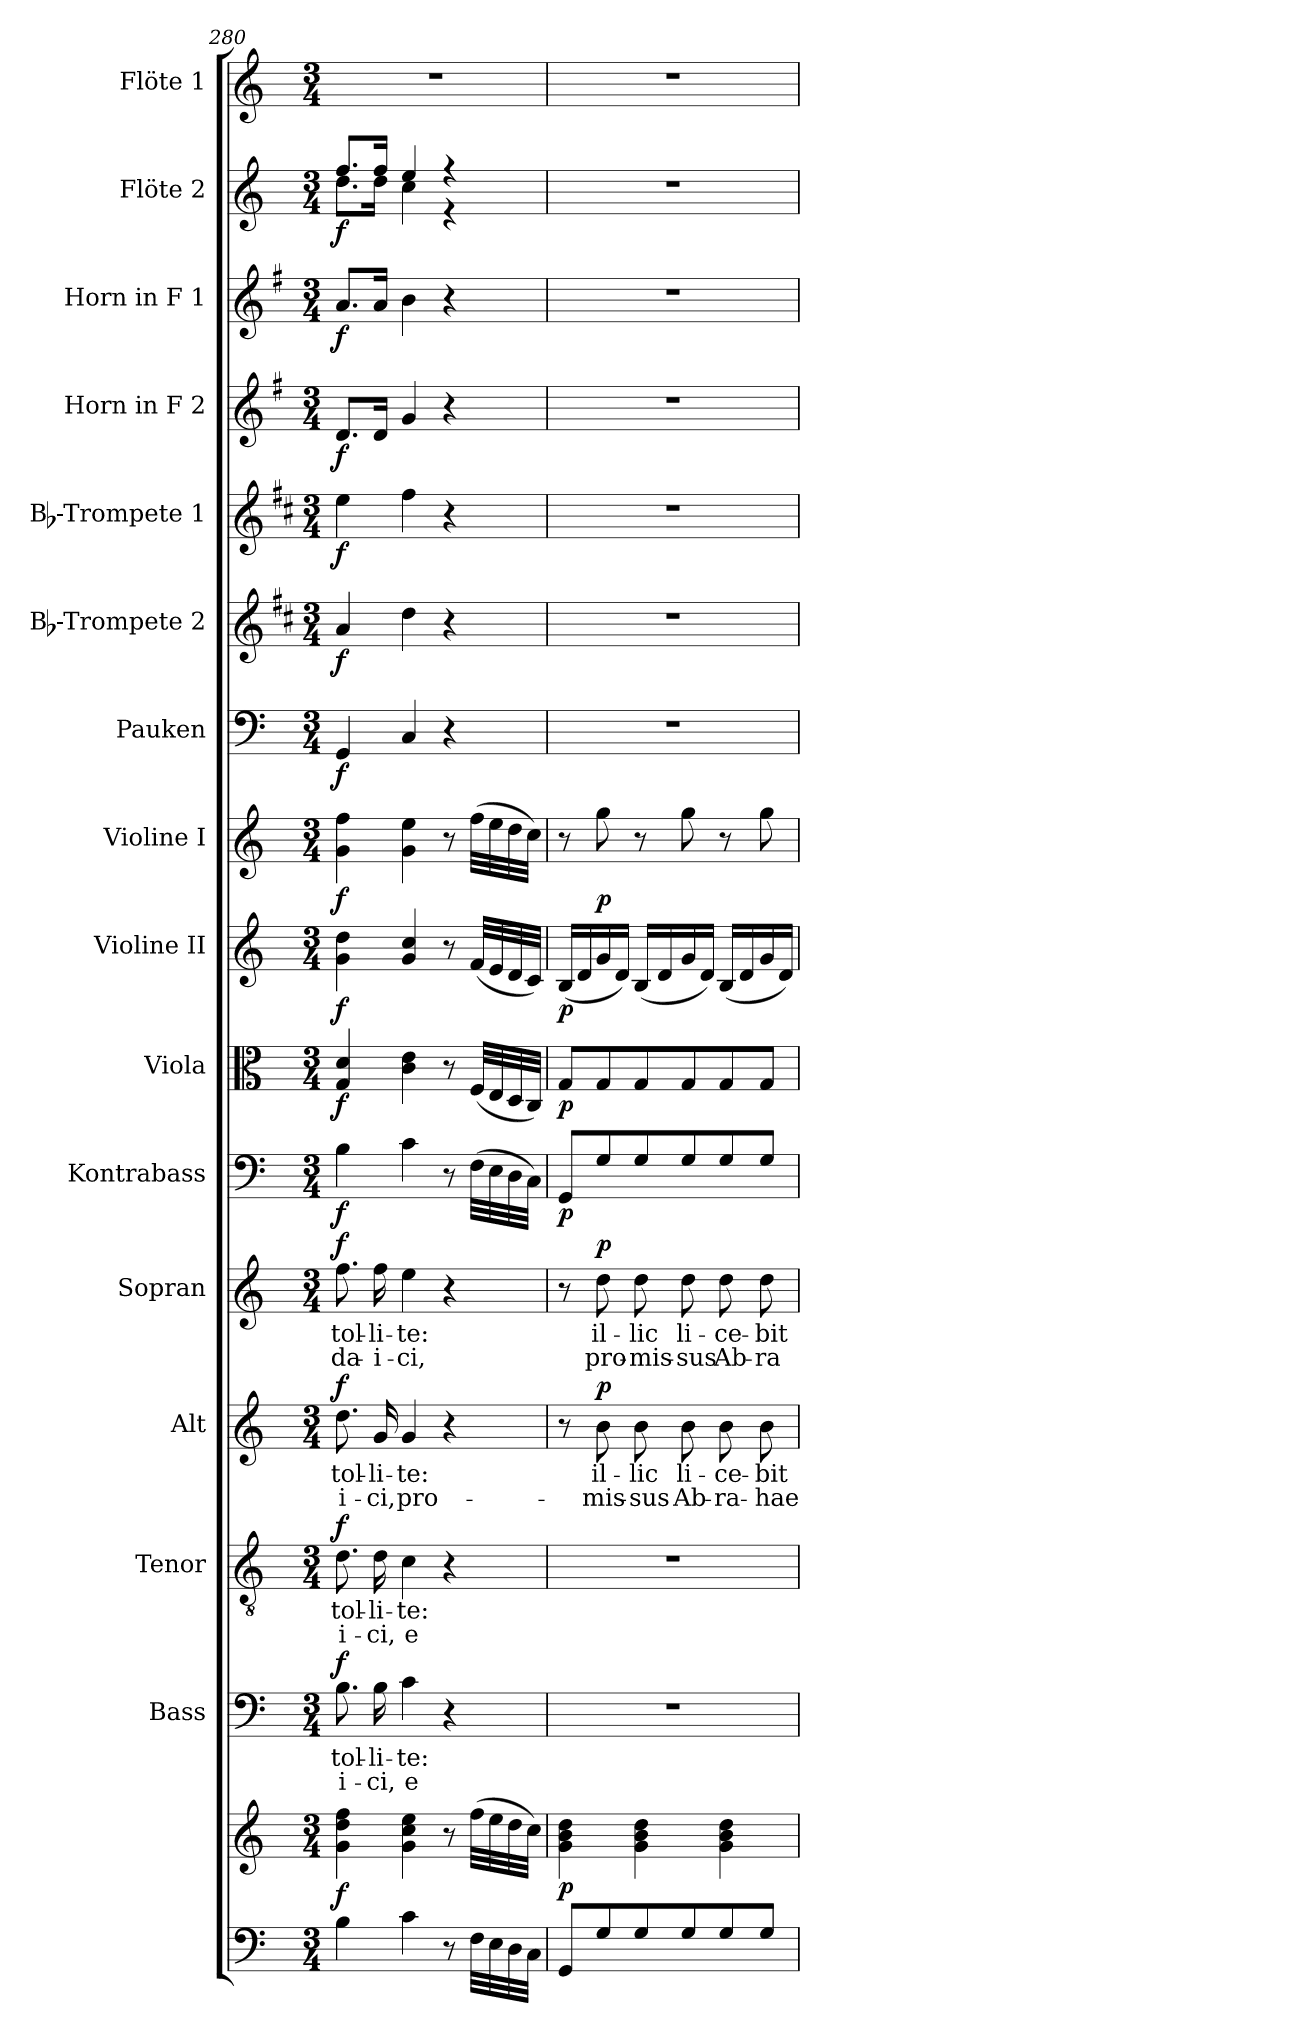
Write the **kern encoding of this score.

**kern	**kern	**dynam	**kern	**text	**text	**dynam	**kern	**text	**text	**dynam	**kern	**text	**text	**dynam	**kern	**text	**text	**dynam	**kern	**dynam	**kern	**dynam	**kern	**dynam	**kern	**dynam	**kern	**dynam	**kern	**dynam	**kern	**dynam	**kern	**dynam	**kern	**dynam	**kern	**dynam	**kern
*part16	*part16	*part16	*part15	*part15	*part15	*part15	*part14	*part14	*part14	*part14	*part13	*part13	*part13	*part13	*part12	*part12	*part12	*part12	*part11	*part11	*part10	*part10	*part9	*part9	*part8	*part8	*part7	*part7	*part6	*part6	*part5	*part5	*part4	*part4	*part3	*part3	*part2	*part2	*part1
*staff17	*staff16	*staff16/17	*staff15	*staff15	*staff15	*staff15	*staff14	*staff14	*staff14	*staff14	*staff13	*staff13	*staff13	*staff13	*staff12	*staff12	*staff12	*staff12	*staff11	*staff11	*staff10	*staff10	*staff9	*staff9	*staff8	*staff8	*staff7	*staff7	*staff6	*staff6	*staff5	*staff5	*staff4	*staff4	*staff3	*staff3	*staff2	*staff2	*staff1
*	*	*	*I"Bass	*	*	*	*I"Tenor	*	*	*	*I"Alt	*	*	*	*I"Sopran	*	*	*	*I"Kontrabass	*	*I"Viola	*	*I"Violine II	*	*I"Violine I	*	*I"Pauken	*	*I"Bb-Trompete 2	*	*I"Bb-Trompete 1	*	*I"Horn in F 2	*	*I"Horn in F 1	*	*I"Flöte 2	*	*I"Flöte 1
*	*	*	*I'B.	*	*	*	*I'T.	*	*	*	*I'A.	*	*	*	*I'S.	*	*	*	*I'Kb.	*	*I'Vla.	*	*I'Vl. II	*	*I'Vl. I	*	*I'Pk.	*	*I'Bb Trp. 2	*	*I'Bb Trp. 1	*	*	*	*	*	*I'Fl. 2	*	*I'Fl. 1
*clefF4	*clefG2	*	*clefF4	*	*	*	*clefGv2	*	*	*	*clefG2	*	*	*	*clefG2	*	*	*	*clefF4	*	*clefC3	*	*clefG2	*	*clefG2	*	*clefF4	*	*clefG2	*	*clefG2	*	*clefG2	*	*clefG2	*	*clefG2	*	*clefG2
*	*	*	*	*	*	*	*	*	*	*	*	*	*	*	*	*	*	*	*ITrd7c12	*	*	*	*	*	*	*	*	*	*ITrd1c2	*	*ITrd1c2	*	*ITrd4c7	*	*ITrd4c7	*	*	*	*
*k[]	*k[]	*	*k[]	*	*	*	*k[]	*	*	*	*k[]	*	*	*	*k[]	*	*	*	*k[]	*	*k[]	*	*k[]	*	*k[]	*	*k[]	*	*k[]	*	*k[]	*	*k[]	*	*k[]	*	*k[]	*	*k[]
*C:	*C:	*	*C:	*	*	*	*C:	*	*	*	*C:	*	*	*	*C:	*	*	*	*C:	*	*C:	*	*C:	*	*C:	*	*C:	*	*C:	*	*C:	*	*C:	*	*C:	*	*C:	*	*C:
*M3/4	*M3/4	*	*M3/4	*	*	*	*M3/4	*	*	*	*M3/4	*	*	*	*M3/4	*	*	*	*M3/4	*	*M3/4	*	*M3/4	*	*M3/4	*	*M3/4	*	*M3/4	*	*M3/4	*	*M3/4	*	*M3/4	*	*M3/4	*	*M3/4
=280	=280	=280	=280	=280	=280	=280	=280	=280	=280	=280	=280	=280	=280	=280	=280	=280	=280	=280	=280	=280	=280	=280	=280	=280	=280	=280	=280	=280	=280	=280	=280	=280	=280	=280	=280	=280	=280	=280	=280
!	!	!LO:DY:b	!	!LO:LY:b	!LO:LY:b	!LO:DY:a	!	!LO:LY:b	!LO:LY:b	!LO:DY:a	!	!LO:LY:b	!LO:LY:b	!LO:DY:a	!	!LO:LY:b	!LO:LY:b	!LO:DY:a	!	!LO:DY:b	!	!LO:DY:b	!	!LO:DY:b	!	!LO:DY:b	!	!LO:DY:b	!	!LO:DY:b	!	!LO:DY:b	!	!LO:DY:b	!	!LO:DY:b	!	!LO:DY:b	!
*	*	*	*	*	*	*	*	*	*	*	*	*	*	*	*	*	*	*	*	*	*	*	*	*	*	*	*	*	*	*	*	*	*	*	*	*	*^	*	*
4B\	4g\ 4dd\ 4ff\	f	8.B\	tol-	-i-	f	8.d\	tol-	-i-	f	8.dd\	tol-	-i-	f	8.ff\	tol-	-da-	f	4BB\	f	4G/ 4d/	f	4g\ 4dd\	f	4g\ 4ff\	f	4GG/	f	4g/	f	4dd\	f	8.G/L	f	8.d/L	f	8.ff/L	8.dd\L	f	2.r
!	!	!	!	!LO:LY:b	!LO:LY:b	!	!	!LO:LY:b	!LO:LY:b	!	!	!LO:LY:b	!LO:LY:b	!	!	!LO:LY:b	!LO:LY:b	!	!	!	!	!	!	!	!	!	!	!	!	!	!	!	!	!	!	!	!	!	!	!
.	.	.	16B\	-li-	-ci,	.	16d\	-li-	-ci,	.	16g/	-li-	-ci,	.	16ff\	-li-	-i-	.	.	.	.	.	.	.	.	.	.	.	.	.	.	.	16G/Jk	.	16d/Jk	.	16ff/Jk	16dd\Jk	.	.
!	!	!	!	!LO:LY:b	!LO:LY:b	!	!	!LO:LY:b	!LO:LY:b	!	!	!LO:LY:b	!LO:LY:b	!	!	!LO:LY:b	!LO:LY:b	!	!	!	!	!	!	!	!	!	!	!	!	!	!	!	!	!	!	!	!	!	!	!
4c\	4g\ 4cc\ 4ee\	.	4c\	-te:	e-	.	4c\	-te:	e-	.	4g/	-te:	pro-	.	4ee\	-te:	-ci,	.	4C\	.	4c\ 4e\	.	4g/ 4cc/	.	4g\ 4ee\	.	4C/	.	4cc\	.	4ee\	.	4c/	.	4e\	.	4ee/	4cc\	.	.
8r	8r	.	4r	.	.	.	4r	.	.	.	4r	.	.	.	4r	.	.	.	8r	.	8r	.	8r	.	8r	.	4r	.	4r	.	4r	.	4r	.	4r	.	4r	4r	.	.
32F\LLL	(>32ff\LLL	.	.	.	.	.	.	.	.	.	.	.	.	.	.	.	.	.	(>32FF\LLL	.	(<32F/LLL	.	(<32f/LLL	.	(>32ff\LLL	.	.	.	.	.	.	.	.	.	.	.	.	.	.	.
32E\	32ee\	.	.	.	.	.	.	.	.	.	.	.	.	.	.	.	.	.	32EE\	.	32E/	.	32e/	.	32ee\	.	.	.	.	.	.	.	.	.	.	.	.	.	.	.
32D\	32dd\	.	.	.	.	.	.	.	.	.	.	.	.	.	.	.	.	.	32DD\	.	32D/	.	32d/	.	32dd\	.	.	.	.	.	.	.	.	.	.	.	.	.	.	.
32C\JJJ	32cc\JJJ)	.	.	.	.	.	.	.	.	.	.	.	.	.	.	.	.	.	32CC\JJJ)	.	32C/JJJ)	.	32c/JJJ)	.	32cc\JJJ)	.	.	.	.	.	.	.	.	.	.	.	.	.	.	.
*	*	*	*	*	*	*	*	*	*	*	*	*	*	*	*	*	*	*	*	*	*	*	*	*	*	*	*	*	*	*	*	*	*	*	*	*	*v	*v	*	*
!!LO:PB:g=z
=281	=281	=281	=281	=281	=281	=281	=281	=281	=281	=281	=281	=281	=281	=281	=281	=281	=281	=281	=281	=281	=281	=281	=281	=281	=281	=281	=281	=281	=281	=281	=281	=281	=281	=281	=281	=281	=281	=281	=281
!	!	!LO:DY:b	!	!	!	!	!	!	!	!	!	!	!	!	!	!	!	!	!	!LO:DY:b	!	!LO:DY:b	!	!LO:DY:b	!	!	!	!	!	!	!	!	!	!	!	!	!	!	!
8GG/L	4g\ 4b\ 4dd\	p	2.r	.	.	.	2.r	.	.	.	8r	.	.	.	8r	.	.	.	8GGG/L	p	8G/L	p	(<16B/LL	p	8r	.	2.r	.	2.r	.	2.r	.	2.r	.	2.r	.	2.r	.	2.r
.	.	.	.	.	.	.	.	.	.	.	.	.	.	.	.	.	.	.	.	.	.	.	16d/	.	.	.	.	.	.	.	.	.	.	.	.	.	.	.	.
!	!	!	!	!	!	!	!	!	!	!	!	!LO:LY:b	!LO:LY:b	!LO:DY:a	!	!LO:LY:b	!LO:LY:b	!LO:DY:a	!	!	!	!	!	!	!	!LO:DY:b	!	!	!	!	!	!	!	!	!	!	!	!	!
8G/	.	.	.	.	.	.	.	.	.	.	8b\	il-	-mis-	p	8dd\	il-	pro-	p	8GG/	.	8G/	.	16g/	.	8gg\	p	.	.	.	.	.	.	.	.	.	.	.	.	.
.	.	.	.	.	.	.	.	.	.	.	.	.	.	.	.	.	.	.	.	.	.	.	16d/JJ)	.	.	.	.	.	.	.	.	.	.	.	.	.	.	.	.
!	!	!	!	!	!	!	!	!	!	!	!	!LO:LY:b	!LO:LY:b	!	!	!LO:LY:b	!LO:LY:b	!	!	!	!	!	!	!	!	!	!	!	!	!	!	!	!	!	!	!	!	!	!
8G/	4g\ 4b\ 4dd\	.	.	.	.	.	.	.	.	.	8b\	-lic	-sus	.	8dd\	-lic	-mis-	.	8GG/	.	8G/	.	(<16B/LL	.	8r	.	.	.	.	.	.	.	.	.	.	.	.	.	.
.	.	.	.	.	.	.	.	.	.	.	.	.	.	.	.	.	.	.	.	.	.	.	16d/	.	.	.	.	.	.	.	.	.	.	.	.	.	.	.	.
!	!	!	!	!	!	!	!	!	!	!	!	!LO:LY:b	!LO:LY:b	!	!	!LO:LY:b	!LO:LY:b	!	!	!	!	!	!	!	!	!	!	!	!	!	!	!	!	!	!	!	!	!	!
8G/	.	.	.	.	.	.	.	.	.	.	8b\	li-	Ab-	.	8dd\	li-	-sus	.	8GG/	.	8G/	.	16g/	.	8gg\	.	.	.	.	.	.	.	.	.	.	.	.	.	.
.	.	.	.	.	.	.	.	.	.	.	.	.	.	.	.	.	.	.	.	.	.	.	16d/JJ)	.	.	.	.	.	.	.	.	.	.	.	.	.	.	.	.
!	!	!	!	!	!	!	!	!	!	!	!	!LO:LY:b	!LO:LY:b	!	!	!LO:LY:b	!LO:LY:b	!	!	!	!	!	!	!	!	!	!	!	!	!	!	!	!	!	!	!	!	!	!
8G/	4g\ 4b\ 4dd\	.	.	.	.	.	.	.	.	.	8b\	-ce-	-ra-	.	8dd\	-ce-	Ab-	.	8GG/	.	8G/	.	(<16B/LL	.	8r	.	.	.	.	.	.	.	.	.	.	.	.	.	.
.	.	.	.	.	.	.	.	.	.	.	.	.	.	.	.	.	.	.	.	.	.	.	16d/	.	.	.	.	.	.	.	.	.	.	.	.	.	.	.	.
!	!	!	!	!	!	!	!	!	!	!	!	!LO:LY:b	!LO:LY:b	!	!	!LO:LY:b	!LO:LY:b	!	!	!	!	!	!	!	!	!	!	!	!	!	!	!	!	!	!	!	!	!	!
8G/J	.	.	.	.	.	.	.	.	.	.	8b\	-bit	-hae	.	8dd\	-bit	-ra-	.	8GG/J	.	8G/J	.	16g/	.	8gg\	.	.	.	.	.	.	.	.	.	.	.	.	.	.
.	.	.	.	.	.	.	.	.	.	.	.	.	.	.	.	.	.	.	.	.	.	.	16d/JJ)	.	.	.	.	.	.	.	.	.	.	.	.	.	.	.	.
=	=	=	=	=	=	=	=	=	=	=	=	=	=	=	=	=	=	=	=	=	=	=	=	=	=	=	=	=	=	=	=	=	=	=	=	=	=	=	=
*-	*-	*-	*-	*-	*-	*-	*-	*-	*-	*-	*-	*-	*-	*-	*-	*-	*-	*-	*-	*-	*-	*-	*-	*-	*-	*-	*-	*-	*-	*-	*-	*-	*-	*-	*-	*-	*-	*-	*-
